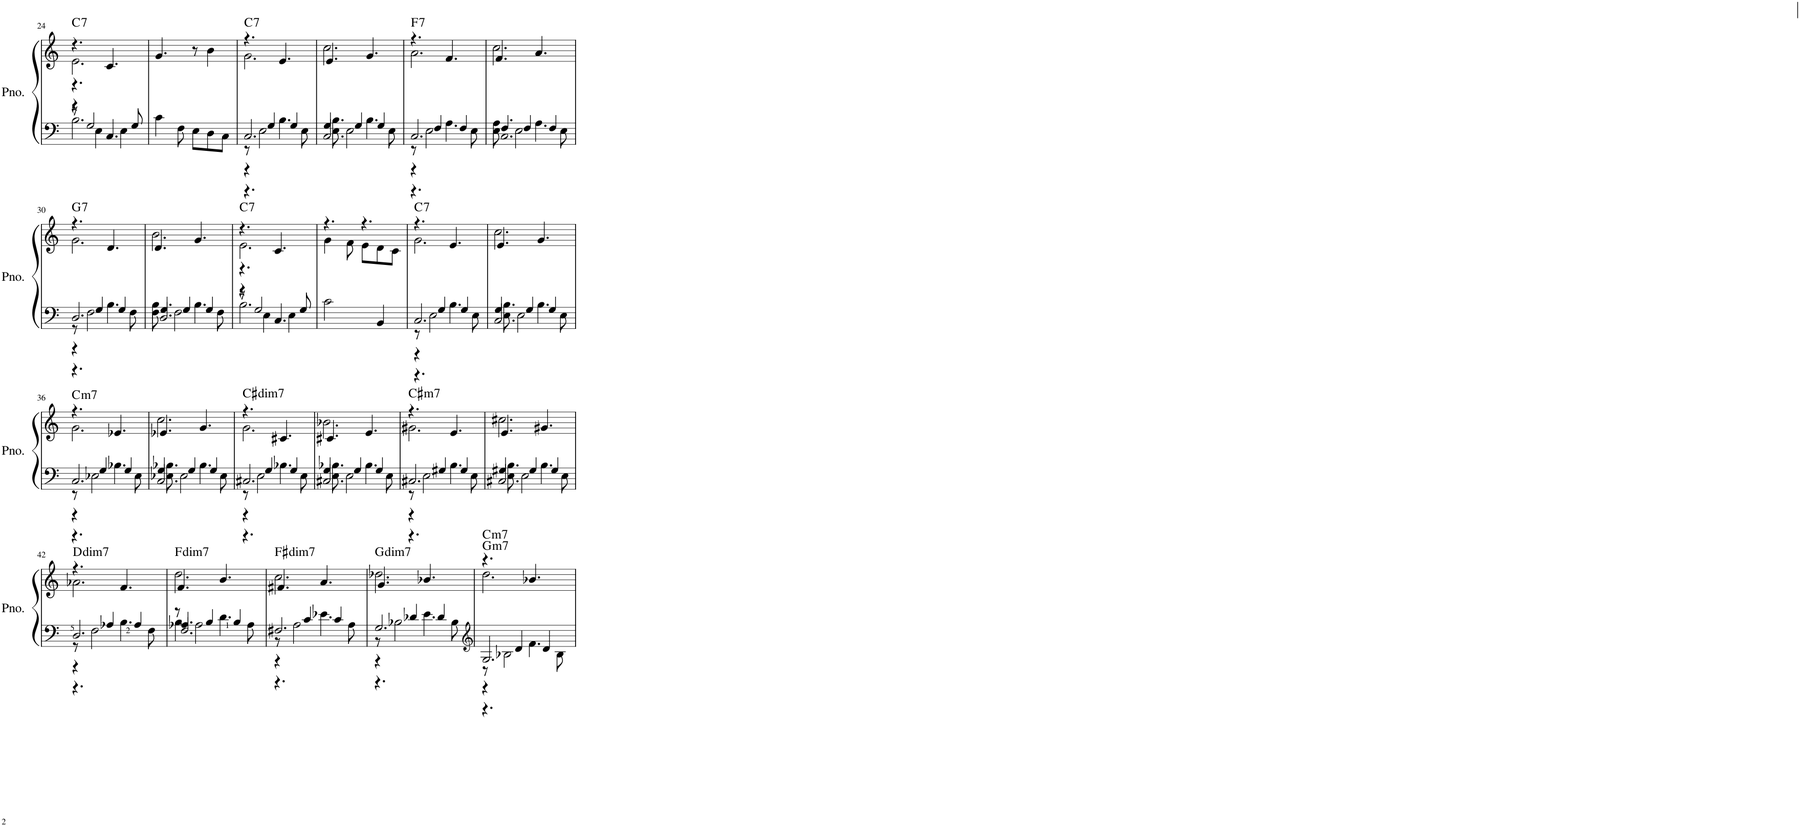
**kern	**kern	**harte
*part1	*part1	*part1
*staff2	*staff1	*
*I"Piano	*	*
*I'Pno.	*	*
!!LO:PB:g=z
*clefF4	*clefG2	*
*k[]	*k[]	*
*M6/8	*M6/8	*
=24	=24	=24
*^	*^	*
*	*^	*	*	*
*	*	*^	*	*	*
!	!	!	!	!	!	!LO:H:kt=7
4.r	4r	8r	2.B\	4.r	2.e\	C:7
.	.	2G/	.	.	.	.
.	4E\	.	.	.	.	.
4.C/	.	.	.	4.c/	.	.
.	4E\	.	.	.	.	.
.	.	8G/	.	.	.	.
*v	*v	*v	*v	*	*	*
*	*v	*v	*
=25	=25	=25
4c\	4.g/	.
8F\	.	.
8E\L	8r	.
8D\	4b\	.
8C\J	.	.
=26	=26	=26
*^	*^	*
*	*^	*	*	*
*	*	*^	*	*	*
!	!	!	!	!	!	!LO:H:kt=7
2.C/	8r	4r	4.r	4.r	2.g\	C:7
.	2E\	.	.	.	.	.
.	.	4G/	.	.	.	.
.	.	.	4.B\	4.e/	.	.
.	.	4G/	.	.	.	.
.	8E\	.	.	.	.	.
=27	=27	=27	=27	=27	=27	=27
2.C/	8E\	4G/	4.B\	4.e/	2.cc\	.
.	2E\	.	.	.	.	.
.	.	4G/	.	.	.	.
.	.	.	4.B\	4.g/	.	.
.	.	4G/	.	.	.	.
.	8E\	.	.	.	.	.
=28	=28	=28	=28	=28	=28	=28
!	!	!	!	!	!	!LO:H:kt=7
2.C/	8r	4r	4.r	4.r	2.a\	F:7
.	2E\	.	.	.	.	.
.	.	4F/	.	.	.	.
.	.	.	4.A\	4.f/	.	.
.	.	4F/	.	.	.	.
.	8E\	.	.	.	.	.
=29	=29	=29	=29	=29	=29	=29
2.C/	8E\	4F/	4.A\	4.f/	2.cc\	.
.	2E\	.	.	.	.	.
.	.	4F/	.	.	.	.
.	.	.	4.A\	4.a/	.	.
.	.	4F/	.	.	.	.
.	8E\	.	.	.	.	.
!!LO:LB:g=z	!!
=30	=30	=30	=30	=30	=30	=30
!	!	!	!	!	!	!LO:H:kt=7
2.D/	8r	4r	4.r	4.r	2.g\	G:7
.	2F\	.	.	.	.	.
.	.	4G/	.	.	.	.
.	.	.	4.B\	4.d/	.	.
.	.	4G/	.	.	.	.
.	8F\	.	.	.	.	.
=31	=31	=31	=31	=31	=31	=31
2.D/	8F\	4G/	4.B\	4.d/	2.b\	.
.	2F\	.	.	.	.	.
.	.	4G/	.	.	.	.
.	.	.	4.B\	4.g/	.	.
.	.	4G/	.	.	.	.
.	8F\	.	.	.	.	.
=32	=32	=32	=32	=32	=32	=32
!	!	!	!	!	!	!LO:H:kt=7
4.r	4r	8r	2.B\	4.r	2.e\	C:7
.	.	2G/	.	.	.	.
.	4E\	.	.	.	.	.
4.C/	.	.	.	4.c/	.	.
.	4E\	.	.	.	.	.
.	.	8G/	.	.	.	.
*v	*v	*v	*v	*	*	*
=33	=33	=33	=33
2c\	4.r	4g\	.
.	.	8f\	.
.	4.r	8e\L	.
4BB/	.	8d\	.
.	.	8c\J	.
=34	=34	=34	=34
*^	*	*	*
*	*^	*	*	*
*	*	*^	*	*	*
!	!	!	!	!	!	!LO:H:kt=7
2.C/	8r	4r	4.r	4.r	2.g\	C:7
.	2E\	.	.	.	.	.
.	.	4G/	.	.	.	.
.	.	.	4.B\	4.e/	.	.
.	.	4G/	.	.	.	.
.	8E\	.	.	.	.	.
=35	=35	=35	=35	=35	=35	=35
2.C/	8E\	4G/	4.B\	4.e/	2.cc\	.
.	2E\	.	.	.	.	.
.	.	4G/	.	.	.	.
.	.	.	4.B\	4.g/	.	.
.	.	4G/	.	.	.	.
.	8E\	.	.	.	.	.
!!LO:LB:g=z	!!
=36	=36	=36	=36	=36	=36	=36
!	!	!	!	!	!	!LO:H:kt=m7
2.C/	8r	4r	4.r	4.r	2.g\	C:min7
.	2E-X\	.	.	.	.	.
.	.	4G/	.	.	.	.
.	.	.	4.B-X\	4.e-X/	.	.
.	.	4G/	.	.	.	.
.	8E-\	.	.	.	.	.
=37	=37	=37	=37	=37	=37	=37
2.C/	8E-X\	4G/	4.B-X\	4.e-X/	2.cc\	.
.	2E-\	.	.	.	.	.
.	.	4G/	.	.	.	.
.	.	.	4.B-\	4.g/	.	.
.	.	4G/	.	.	.	.
.	8E-\	.	.	.	.	.
=38	=38	=38	=38	=38	=38	=38
!	!	!	!	!	!	!LO:H:kt=dim7
2.C#X/	8r	4r	4.r	4.r	2.g\	C#:dim7
.	2E\	.	.	.	.	.
.	.	4G/	.	.	.	.
.	.	.	4.B-X\	4.c#X/	.	.
.	.	4G/	.	.	.	.
.	8E\	.	.	.	.	.
=39	=39	=39	=39	=39	=39	=39
2.C#X/	8E\	4G/	4.B-X\	4.c#X/	2.b-X\	.
.	2E\	.	.	.	.	.
.	.	4G/	.	.	.	.
.	.	.	4.B-\	4.e/	.	.
.	.	4G/	.	.	.	.
.	8E\	.	.	.	.	.
=40	=40	=40	=40	=40	=40	=40
!	!	!	!	!	!	!LO:H:kt=m7
2.C#X/	8r	4r	4.r	4.r	2.g#X\	C#:min7
.	2E\	.	.	.	.	.
.	.	4G#X/	.	.	.	.
.	.	.	4.B\	4.e/	.	.
.	.	4G#/	.	.	.	.
.	8E\	.	.	.	.	.
=41	=41	=41	=41	=41	=41	=41
2.C#X/	8E\	4G#X/	4.B\	4.e/	2.cc#X\	.
.	2E\	.	.	.	.	.
.	.	4G#/	.	.	.	.
.	.	.	4.B\	4.g#X/	.	.
.	.	4G#/	.	.	.	.
.	8E\	.	.	.	.	.
!!LO:LB:g=z	!!
=42	=42	=42	=42	=42	=42	=42
!	!	!	!	!	!	!LO:H:kt=dim7
2.D/	8r	4r	4.r	4.r	2.a-X\	D:dim7
.	2F\	.	.	.	.	.
.	.	4A-X/	.	.	.	.
.	.	.	4.B\	4.f/	.	.
.	.	4A-/	.	.	.	.
.	8F\	.	.	.	.	.
=43	=43	=43	=43	=43	=43	=43
!	!	!	!	!	!	!LO:H:kt=dim7
2.F/	8r	4A-X/	4.B\	4.f/	2.dd\	F:dim7
.	2A-\	.	.	.	.	.
.	.	4B/	.	.	.	.
.	.	.	4.d\	4.b/	.	.
.	.	4B/	.	.	.	.
.	8A-\	.	.	.	.	.
=44	=44	=44	=44	=44	=44	=44
!	!	!	!	!	!	!LO:H:kt=dim7
2.F#X/	8r	4r	4.r	4.f#X/	2.cc\	F#:dim7
.	2A\	.	.	.	.	.
.	.	4c/	.	.	.	.
.	.	.	4.e-X\	4.a/	.	.
.	.	4c/	.	.	.	.
.	8A\	.	.	.	.	.
=45	=45	=45	=45	=45	=45	=45
!	!	!	!	!	!	!LO:H:kt=dim7
2.G/	8r	4r	4.r	4.g/	2.dd-X\	G:dim7
.	2B-X\	.	.	.	.	.
.	.	4d-X/	.	.	.	.
.	.	.	4.e\	4.b-X/	.	.
.	.	4d-/	.	.	.	.
.	8B-\	.	.	.	.	.
=46	=46	=46	=46	=46	=46	=46
*clefG2	*	*	*	*	*	*
!	!	!	!	!	!	!LO:H:n=1:kt=m7
!	!	!	!	!	!	!LO:H:n=2:kt=m7
2.G/	8r	4r	4.r	4.r	2.dd\	G:min7 C:min7
.	2B-X\	.	.	.	.	.
.	.	4d/	.	.	.	.
.	.	.	4.f\	4.b-X/	.	.
.	.	4d/	.	.	.	.
.	8B-\	.	.	.	.	.
*v	*v	*v	*v	*	*	*
*	*v	*v	*
=	=	=
*-	*-	*-
